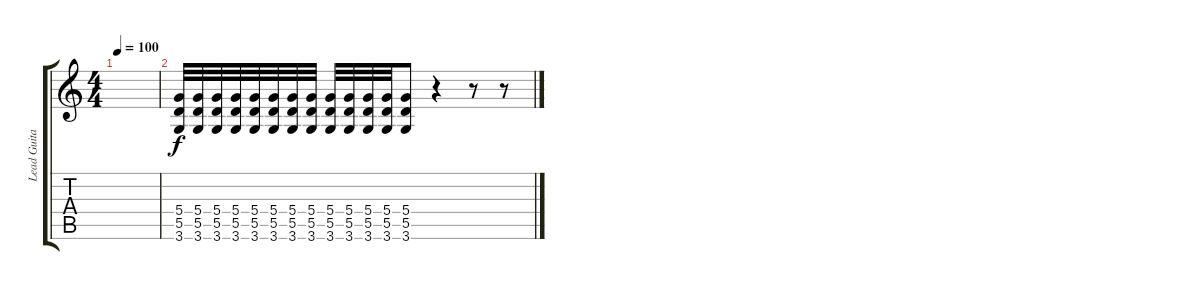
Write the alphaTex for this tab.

\track ("Lead Guitar" "Lead Guita") {instrument overdrivenguitar}
\staff {score tabs}
\tuning (E4 B3 G3 D3 A2 E2) {hide}
\ts (4 4)
\tempo 100
\clef g2
\ks c
|
(5.4 5.5 3.6).32 (5.4 5.5 3.6).32 (5.4 5.5 3.6).32 (5.4 5.5 3.6).32 (5.4 5.5 3.6).32 (5.4 5.5 3.6).32 (5.4 5.5 3.6).32 (5.4 5.5 3.6).32 (5.4 5.5 3.6).32 (5.4 5.5 3.6).32 (5.4 5.5 3.6).32 (5.4 5.5 3.6).32 (5.4 5.5 3.6).8 r.4 r.8 r.8
